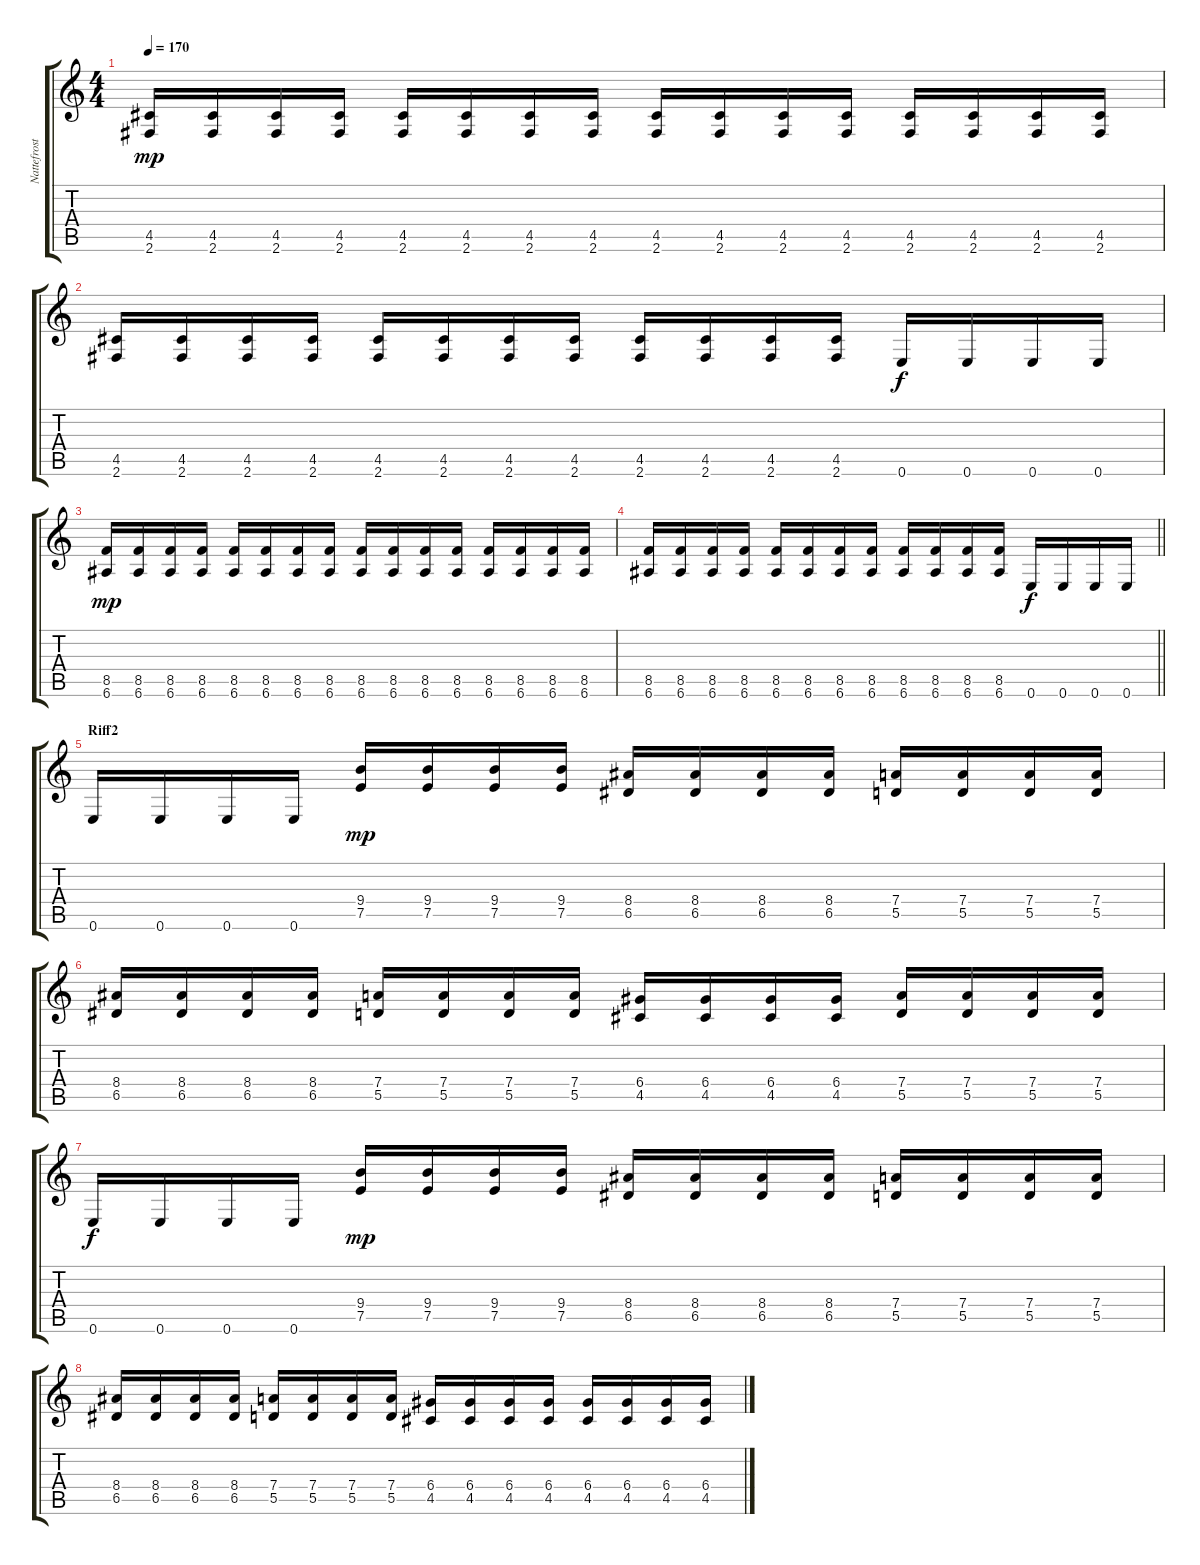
\track ("Nattefrost - Guitar" "Nattefrost") {instrument distortionguitar}
\staff {score tabs}
\tuning (E4 B3 G3 D3 A2 E2) {hide}
\ts (4 4)
\tempo 170
\clef g2
\ks c
(4.5 2.6).16{dy mp} (4.5 2.6).16 (4.5 2.6).16 (4.5 2.6).16 (4.5 2.6).16 (4.5 2.6).16 (4.5 2.6).16 (4.5 2.6).16 (4.5 2.6).16 (4.5 2.6).16 (4.5 2.6).16 (4.5 2.6).16 (4.5 2.6).16 (4.5 2.6).16 (4.5 2.6).16 (4.5 2.6).16 |
(4.5 2.6).16 (4.5 2.6).16 (4.5 2.6).16 (4.5 2.6).16 (4.5 2.6).16 (4.5 2.6).16 (4.5 2.6).16 (4.5 2.6).16 (4.5 2.6).16 (4.5 2.6).16 (4.5 2.6).16 (4.5 2.6).16 0.6.16{dy f} 0.6.16 0.6.16 0.6.16 |
(8.5 6.6).16{dy mp} (8.5 6.6).16 (8.5 6.6).16 (8.5 6.6).16 (8.5 6.6).16 (8.5 6.6).16 (8.5 6.6).16 (8.5 6.6).16 (8.5 6.6).16 (8.5 6.6).16 (8.5 6.6).16 (8.5 6.6).16 (8.5 6.6).16 (8.5 6.6).16 (8.5 6.6).16 (8.5 6.6).16 |
\barLineRight lightlight
(8.5 6.6).16 (8.5 6.6).16 (8.5 6.6).16 (8.5 6.6).16 (8.5 6.6).16 (8.5 6.6).16 (8.5 6.6).16 (8.5 6.6).16 (8.5 6.6).16 (8.5 6.6).16 (8.5 6.6).16 (8.5 6.6).16 0.6.16{dy f} 0.6.16 0.6.16 0.6.16 |
\section ("" "Riff2")
0.6.16 0.6.16 0.6.16 0.6.16 (9.4 7.5).16{dy mp} (9.4 7.5).16 (9.4 7.5).16 (9.4 7.5).16 (8.4 6.5).16 (8.4 6.5).16 (8.4 6.5).16 (8.4 6.5).16 (7.4 5.5).16 (7.4 5.5).16 (7.4 5.5).16 (7.4 5.5).16 |
(8.4 6.5).16 (8.4 6.5).16 (8.4 6.5).16 (8.4 6.5).16 (7.4 5.5).16 (7.4 5.5).16 (7.4 5.5).16 (7.4 5.5).16 (6.4 4.5).16 (6.4 4.5).16 (6.4 4.5).16 (6.4 4.5).16 (7.4 5.5).16 (7.4 5.5).16 (7.4 5.5).16 (7.4 5.5).16 |
0.6.16{dy f} 0.6.16 0.6.16 0.6.16 (9.4 7.5).16{dy mp} (9.4 7.5).16 (9.4 7.5).16 (9.4 7.5).16 (8.4 6.5).16 (8.4 6.5).16 (8.4 6.5).16 (8.4 6.5).16 (7.4 5.5).16 (7.4 5.5).16 (7.4 5.5).16 (7.4 5.5).16 |
(8.4 6.5).16 (8.4 6.5).16 (8.4 6.5).16 (8.4 6.5).16 (7.4 5.5).16 (7.4 5.5).16 (7.4 5.5).16 (7.4 5.5).16 (6.4 4.5).16 (6.4 4.5).16 (6.4 4.5).16 (6.4 4.5).16 (6.4 4.5).16 (6.4 4.5).16 (6.4 4.5).16 (6.4 4.5).16
